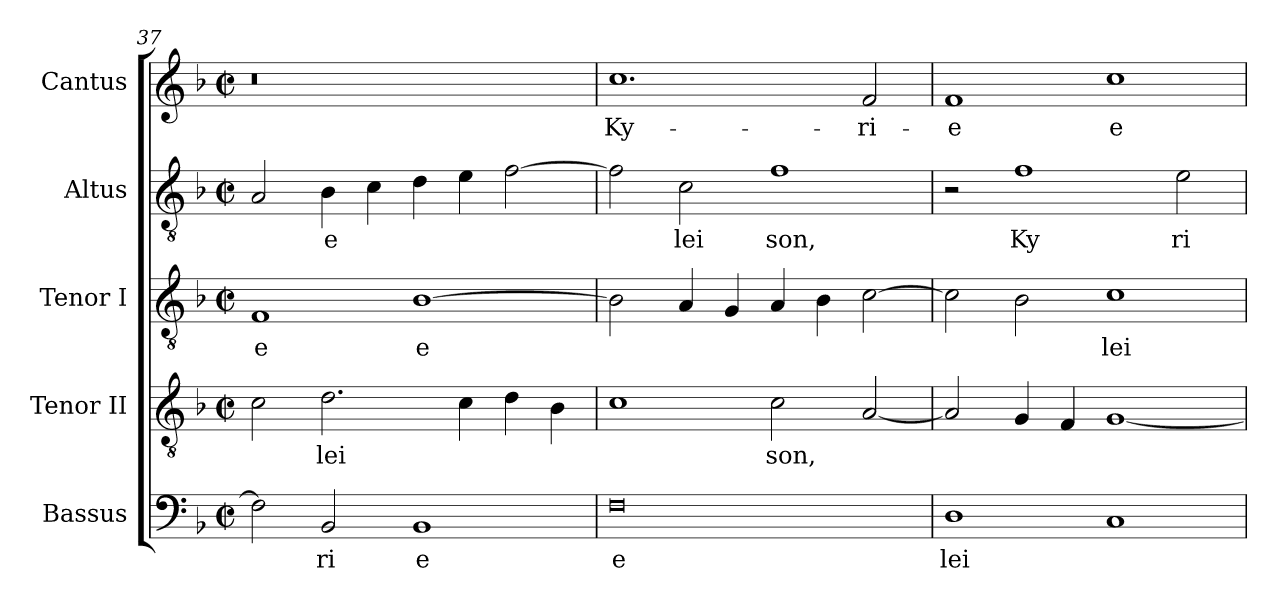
**kern	**text	**kern	**text	**kern	**text	**kern	**text	**kern	**text
*part5	*part5	*part4	*part4	*part3	*part3	*part2	*part2	*part1	*part1
*staff5	*staff5	*staff4	*staff4	*staff3	*staff3	*staff2	*staff2	*staff1	*staff1
*I"Bassus	*	*I"Tenor II	*	*I"Tenor I	*	*I"Altus	*	*I"Cantus	*
*I'B	*	*I'T II	*	*I'T I	*	*I'A	*	*I'C	*
*clefF4	*	*clefGv2	*	*clefGv2	*	*clefGv2	*	*clefG2	*
*k[b-]	*	*k[b-]	*	*k[b-]	*	*k[b-]	*	*k[b-]	*
*F:	*	*F:	*	*F:	*	*F:	*	*F:	*
*M2/2	*	*M2/2	*	*M2/2	*	*M2/2	*	*M2/2	*
*met(c|)	*	*met(c|)	*	*met(c|)	*	*met(c|)	*	*met(c|)	*
=37	=37	=37	=37	=37	=37	=37	=37	=37	=37
!	!LO:LY:b:cj	!	!LO:LY:b:cj	!	!LO:LY:b:cj	!	!LO:LY:b:cj	!	!
2F\]	.	2c\	.	1F	e	2A/	.	0r	.
!	!LO:LY:b:cj	!	!LO:LY:b:cj	!	!	!	!LO:LY:b:cj	!	!
2BB-/	ri	2.d\	lei	.	.	4B-\	e	.	.
!	!	!	!	!	!	!	!LO:LY:b:cj	!	!
.	.	.	.	.	.	4c\	.	.	.
!	!LO:LY:b:cj	!	!	!	!LO:LY:b:cj	!	!LO:LY:b:cj	!	!
1BB-	e	.	.	[>1B-	e	4d\	.	.	.
!	!	!	!LO:LY:b:cj	!	!	!	!LO:LY:b:cj	!	!
.	.	4c\	.	.	.	4e\	.	.	.
!	!	!	!LO:LY:b:cj	!	!	!	!LO:LY:b:cj	!	!
.	.	4d\	.	.	.	[>2f\	.	.	.
!	!	!	!LO:LY:b:cj	!	!	!	!	!	!
.	.	4B-\	.	.	.	.	.	.	.
!!LO:PB:g=z
=38	=38	=38	=38	=38	=38	=38	=38	=38	=38
!	!LO:LY:b:cj	!	!LO:LY:b:cj	!	!LO:LY:b:cj	!	!LO:LY:b:cj	!	!LO:LY:b:cj
0F	e	1c	.	2B-\]	.	2f\]	.	1.cc	Ky-
!	!	!	!	!	!LO:LY:b:cj	!	!LO:LY:b:cj	!	!
.	.	.	.	4A/	.	2c\	lei	.	.
!	!	!	!	!	!LO:LY:b:cj	!	!	!	!
.	.	.	.	4G/	.	.	.	.	.
!	!	!	!LO:LY:b:cj	!	!LO:LY:b:cj	!	!LO:LY:b:cj	!	!
.	.	2c\	son,	4A/	.	1f	son,	.	.
!	!	!	!	!	!LO:LY:b:cj	!	!	!	!
.	.	.	.	4B-\	.	.	.	.	.
!	!	!	!LO:LY:b:cj	!	!LO:LY:b:cj	!	!	!	!LO:LY:b:cj
.	.	[<2A/	.	[>2c\	.	.	.	2f/	-ri-
=39	=39	=39	=39	=39	=39	=39	=39	=39	=39
!	!LO:LY:b:cj	!	!LO:LY:b:cj	!	!LO:LY:b:cj	!	!	!	!LO:LY:b:cj
1D	lei	2A/]	.	2c\]	.	2r	.	1f	-e
!	!	!	!LO:LY:b:cj	!	!LO:LY:b:cj	!	!LO:LY:b:cj	!	!
.	.	4G/	.	2B-\	.	1f	Ky	.	.
!	!	!	!LO:LY:b:cj	!	!	!	!	!	!
.	.	4F/	.	.	.	.	.	.	.
!	!LO:LY:b:cj	!	!LO:LY:b:cj	!	!LO:LY:b:cj	!	!	!	!LO:LY:b:cj
1C	.	[<1G	.	1c	lei	.	.	1cc	e-
!	!	!	!	!	!	!	!LO:LY:b:cj	!	!
.	.	.	.	.	.	2e\	ri	.	.
=	=	=	=	=	=	=	=	=	=
*-	*-	*-	*-	*-	*-	*-	*-	*-	*-
